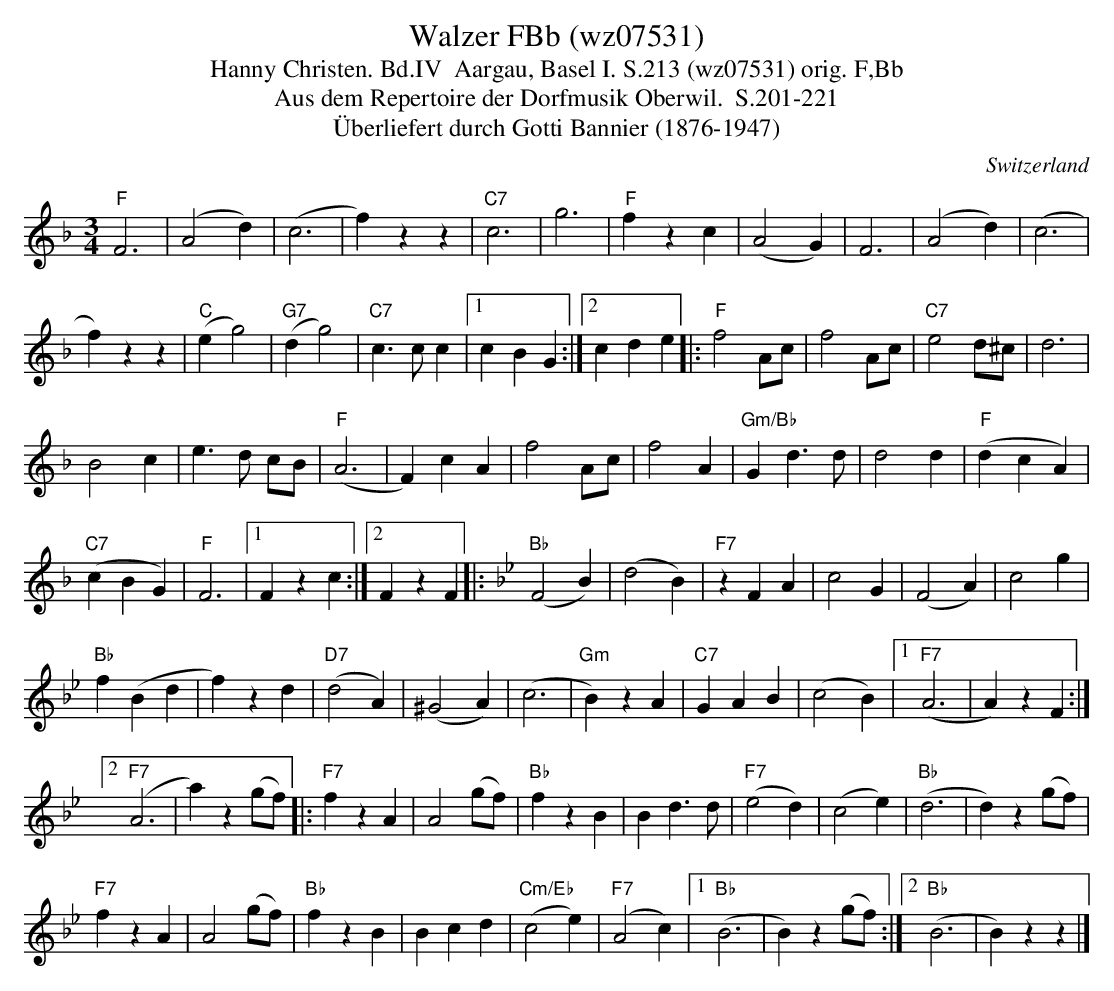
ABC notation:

X:1
T:Walzer FBb (wz07531)
T:Hanny Christen. Bd.IV  Aargau, Basel I. S.213 (wz07531) orig. F,Bb
T: Aus dem Repertoire der Dorfmusik Oberwil.  S.201-221
T:Überliefert durch Gotti Bannier (1876-1947)
M:3/4
L:1/4
O:Switzerland
K:F major
"F"F3 | (A2d) | (c3 | f)zz | "C7"c3 |  g3 | "F"fzc | (A2G) | F3 | (A2d) | (c3 |
f)zz | ("C"eg2) | ("G7"dg2) | "C7"c>cc |1 cBG :|2 cde |: "F"f2A/c/ | f2A/c/ | "C7"e2 d/^c/ | d3 |
B2c | e>d c/B/ | ("F"A3 | F)cA | f2A/c/ | f2A | "Gm/Bb"Gd>d | d2d | ("F"dcA) |
("C7"cBG) | "F"F3 |1 Fzc :|2 FzF |: [K:Bb] ("Bb"F2B) | (d2B) | "F7"zFA | c2G | (F2A) | c2g |
"Bb"f(Bd | f)zd | ("D7"d2A) | (^G2A) | (c3 | "Gm"B)zA | "C7"GAB | (c2B) |1 ("F7"A3 | A)zF :|2
("F7"A3 | a)z(g/f/) |: "F7"fzA | A2(g/f/) | "Bb"fzB | Bd>d | ("F7"e2d) | (c2e) | ("Bb"d3 | d)z(g/f/) |
"F7"fzA | A2 (g/f/) | "Bb"fzB | Bcd | ("Cm/Eb"c2e) | ("F7"A2c) |1 ("Bb"B3 | B)z(g/f/) :|2 ("Bb"B3 | B)zz |]
